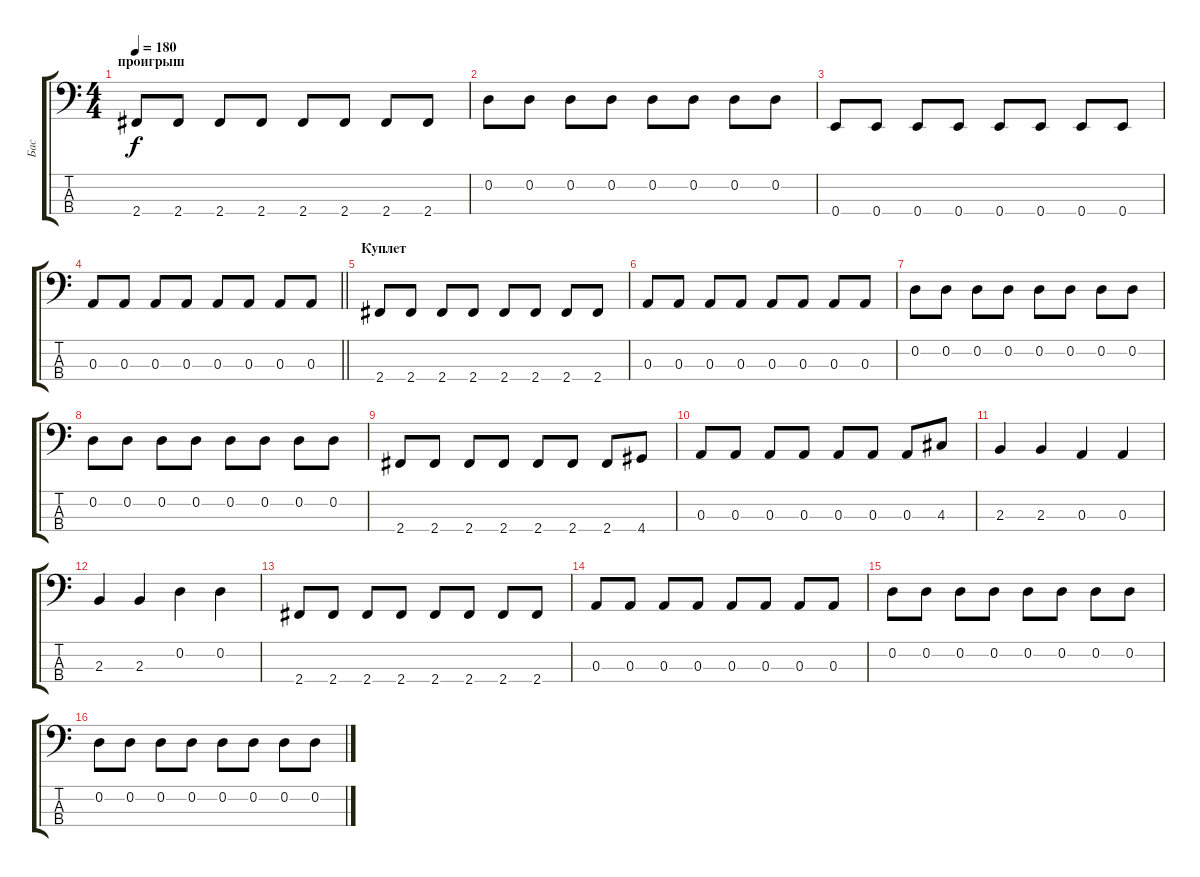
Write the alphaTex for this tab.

\track ("Бас" "Бас") {instrument electricbassfinger}
\staff {score tabs}
\tuning (G2 D2 A1 E1) {hide}
\ts (4 4)
\section ("" "проигрыш")
\tempo 180
\clef f4
\ks c
2.4.8{dy f} 2.4.8 2.4.8 2.4.8 2.4.8 2.4.8 2.4.8 2.4.8 |
0.2.8 0.2.8 0.2.8 0.2.8 0.2.8 0.2.8 0.2.8 0.2.8 |
0.4.8 0.4.8 0.4.8 0.4.8 0.4.8 0.4.8 0.4.8 0.4.8 |
\barLineRight lightlight
0.3.8 0.3.8 0.3.8 0.3.8 0.3.8 0.3.8 0.3.8 0.3.8 |
\section ("" "Куплет")
2.4.8 2.4.8 2.4.8 2.4.8 2.4.8 2.4.8 2.4.8 2.4.8 |
0.3.8 0.3.8 0.3.8 0.3.8 0.3.8 0.3.8 0.3.8 0.3.8 |
0.2.8 0.2.8 0.2.8 0.2.8 0.2.8 0.2.8 0.2.8 0.2.8 |
0.2.8 0.2.8 0.2.8 0.2.8 0.2.8 0.2.8 0.2.8 0.2.8 |
2.4.8 2.4.8 2.4.8 2.4.8 2.4.8 2.4.8 2.4.8 4.4.8 |
0.3.8 0.3.8 0.3.8 0.3.8 0.3.8 0.3.8 0.3.8 4.3.8 |
2.3.4 2.3.4 0.3.4 0.3.4 |
2.3.4 2.3.4 0.2.4 0.2.4 |
2.4.8 2.4.8 2.4.8 2.4.8 2.4.8 2.4.8 2.4.8 2.4.8 |
0.3.8 0.3.8 0.3.8 0.3.8 0.3.8 0.3.8 0.3.8 0.3.8 |
0.2.8 0.2.8 0.2.8 0.2.8 0.2.8 0.2.8 0.2.8 0.2.8 |
0.2.8 0.2.8 0.2.8 0.2.8 0.2.8 0.2.8 0.2.8 0.2.8
